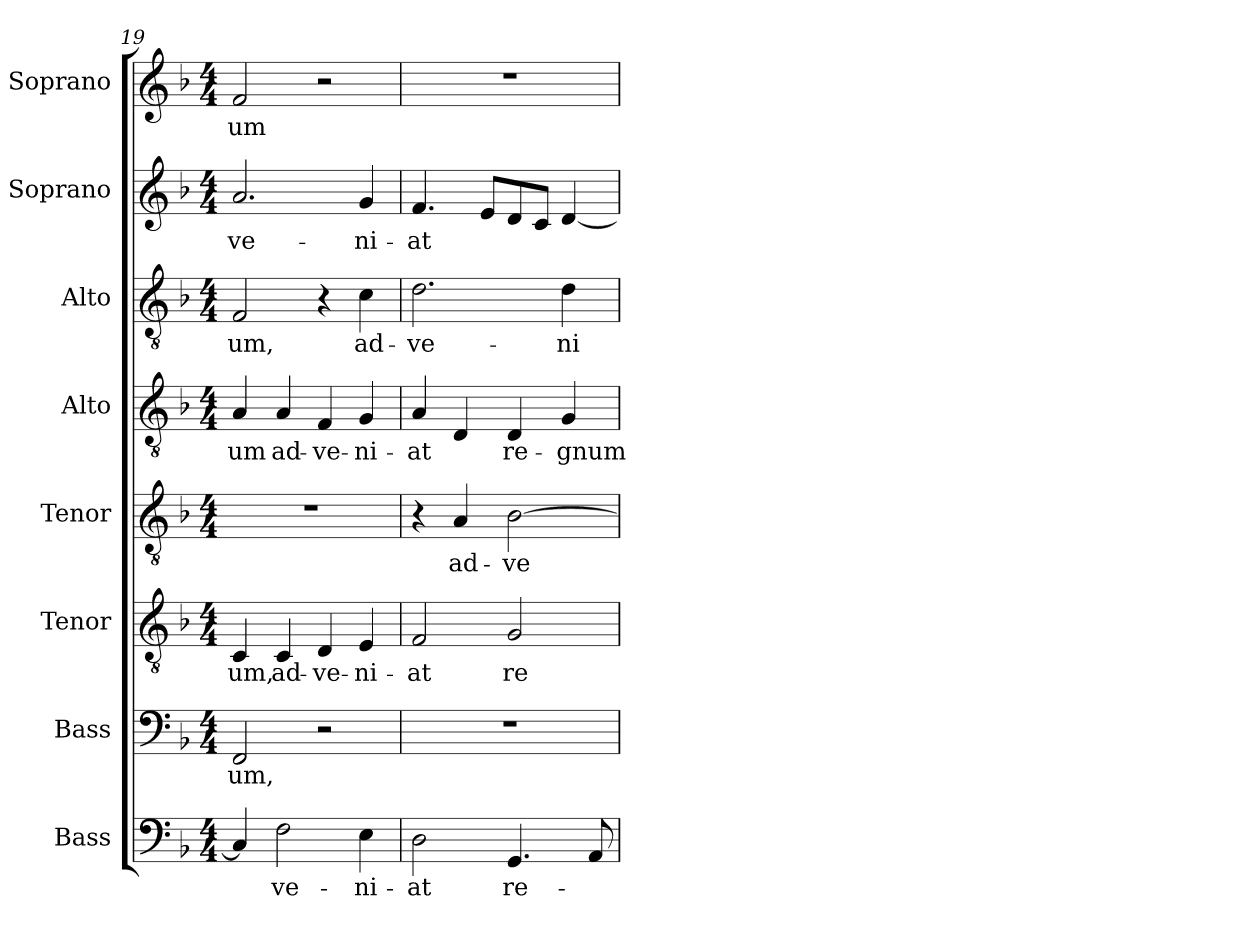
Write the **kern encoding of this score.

**kern	**text	**kern	**text	**kern	**text	**kern	**text	**kern	**text	**kern	**text	**kern	**text	**kern	**text
*part8	*part8	*part7	*part7	*part6	*part6	*part5	*part5	*part4	*part4	*part3	*part3	*part2	*part2	*part1	*part1
*staff8	*staff8	*staff7	*staff7	*staff6	*staff6	*staff5	*staff5	*staff4	*staff4	*staff3	*staff3	*staff2	*staff2	*staff1	*staff1
*I"Bass	*	*I"Bass	*	*I"Tenor	*	*I"Tenor	*	*I"Alto	*	*I"Alto	*	*I"Soprano	*	*I"Soprano	*
*I'B.	*	*I'B.	*	*I'T.	*	*I'T.	*	*I'A.	*	*I'A.	*	*I'S.	*	*I'S.	*
*clefF4	*	*clefF4	*	*clefGv2	*	*clefGv2	*	*clefGv2	*	*clefGv2	*	*clefG2	*	*clefG2	*
*	*	*	*	*ITrd7c12	*	*ITrd7c12	*	*ITrd7c12	*	*ITrd7c12	*	*	*	*	*
*k[b-]	*	*k[b-]	*	*k[b-]	*	*k[b-]	*	*k[b-]	*	*k[b-]	*	*k[b-]	*	*k[b-]	*
*F:	*	*F:	*	*F:	*	*F:	*	*F:	*	*F:	*	*F:	*	*F:	*
*M4/4	*	*M4/4	*	*M4/4	*	*M4/4	*	*M4/4	*	*M4/4	*	*M4/4	*	*M4/4	*
=19	=19	=19	=19	=19	=19	=19	=19	=19	=19	=19	=19	=19	=19	=19	=19
!	!	!	!LO:LY:b:color=#000000	!	!	!	!	!	!	!	!	!	!	!	!
!	!	!	!	!	!LO:LY:b:color=#000000	!	!	!	!	!	!	!	!	!	!
!	!	!	!	!	!	!	!	!	!LO:LY:b:color=#000000	!	!	!	!	!	!
!	!	!	!	!	!	!	!	!	!	!	!LO:LY:b:color=#000000	!	!	!	!
!	!	!	!	!	!	!	!	!	!	!	!	!	!LO:LY:b:color=#000000	!	!
!	!	!	!	!	!	!	!	!	!	!	!	!	!	!	!LO:LY:b:color=#000000
4Ci/]	.	2FFi/	-um,	4CCi/	-um,	1r	.	4AAi/	-um	2FFi/	-um,	2.ai/	-ve-	2fi/	-um
!	!LO:LY:b:color=#000000	!	!	!	!	!	!	!	!	!	!	!	!	!	!
!	!	!	!	!	!LO:LY:b:color=#000000	!	!	!	!	!	!	!	!	!	!
!	!	!	!	!	!	!	!	!	!LO:LY:b:color=#000000	!	!	!	!	!	!
2Fi\	-ve-	.	.	4CCi/	ad-	.	.	4AAi/	ad-	.	.	.	.	.	.
!	!	!	!	!	!LO:LY:b:color=#000000	!	!	!	!	!	!	!	!	!	!
!	!	!	!	!	!	!	!	!	!LO:LY:b:color=#000000	!	!	!	!	!	!
.	.	2r	.	4DDi/	-ve-	.	.	4FFi/	-ve-	4r	.	.	.	2r	.
!	!LO:LY:b:color=#000000	!	!	!	!	!	!	!	!	!	!	!	!	!	!
!	!	!	!	!	!LO:LY:b:color=#000000	!	!	!	!	!	!	!	!	!	!
!	!	!	!	!	!	!	!	!	!LO:LY:b:color=#000000	!	!	!	!	!	!
!	!	!	!	!	!	!	!	!	!	!	!LO:LY:b:color=#000000	!	!	!	!
!	!	!	!	!	!	!	!	!	!	!	!	!	!LO:LY:b:color=#000000	!	!
4Ei\	-ni-	.	.	4EEi/	-ni-	.	.	4GGi/	-ni-	4Ci\	ad-	4gi/	-ni-	.	.
=20	=20	=20	=20	=20	=20	=20	=20	=20	=20	=20	=20	=20	=20	=20	=20
!	!LO:LY:b:color=#000000	!	!	!	!	!	!	!	!	!	!	!	!	!	!
!	!	!	!	!	!LO:LY:b:color=#000000	!	!	!	!	!	!	!	!	!	!
!	!	!	!	!	!	!	!	!	!LO:LY:b:color=#000000	!	!	!	!	!	!
!	!	!	!	!	!	!	!	!	!	!	!LO:LY:b:color=#000000	!	!	!	!
!	!	!	!	!	!	!	!	!	!	!	!	!	!LO:LY:b:color=#000000	!	!
2Di\	-at	1r	.	2FFi/	-at	4r	.	4AAi/	-at	2.Di\	-ve-	4.fi/	-at	1r	.
!	!	!	!	!	!	!	!LO:LY:b:color=#000000	!	!	!	!	!	!	!	!
.	.	.	.	.	.	4AAi/	ad-	4DDi/	.	.	.	.	.	.	.
.	.	.	.	.	.	.	.	.	.	.	.	8ei/L	.	.	.
!	!LO:LY:b:color=#000000	!	!	!	!	!	!	!	!	!	!	!	!	!	!
!	!	!	!	!	!LO:LY:b:color=#000000	!	!	!	!	!	!	!	!	!	!
!	!	!	!	!	!	!	!LO:LY:b:color=#000000	!	!	!	!	!	!	!	!
!	!	!	!	!	!	!	!	!	!LO:LY:b:color=#000000	!	!	!	!	!	!
4.GGi/	re-	.	.	2GGi/	re-	[2BB-i\	-ve-	4DDi/	re-	.	.	8di/	.	.	.
.	.	.	.	.	.	.	.	.	.	.	.	8ci/J	.	.	.
!	!	!	!	!	!	!	!	!	!LO:LY:b:color=#000000	!	!	!	!	!	!
!	!	!	!	!	!	!	!	!	!	!	!LO:LY:b:color=#000000	!	!	!	!
.	.	.	.	.	.	.	.	4GGi/	-gnum	4Di\	-ni-	[4di/	.	.	.
8AAi/	.	.	.	.	.	.	.	.	.	.	.	.	.	.	.
=	=	=	=	=	=	=	=	=	=	=	=	=	=	=	=
*-	*-	*-	*-	*-	*-	*-	*-	*-	*-	*-	*-	*-	*-	*-	*-
